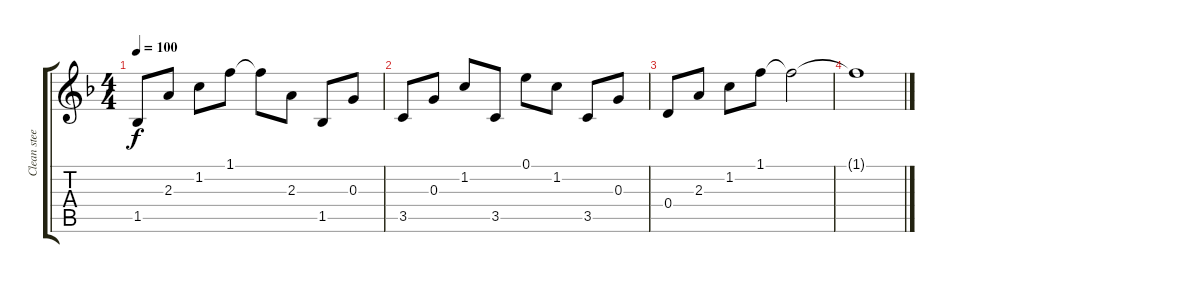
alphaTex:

\track ("Clean steel" "Clean stee") {instrument acousticguitarsteel}
\staff {score tabs}
\tuning (E4 B3 G3 D3 A2 E2) {hide}
\ts (4 4)
\tempo 100
\clef g2
\ks f
1.5.8{dy f} 2.3.8 1.2.8 1.1.8 1.1{t}.8 2.3.8 1.5.8 0.3.8 |
3.5.8 0.3.8 1.2.8 3.5.8 0.1.8 1.2.8 3.5.8 0.3.8 |
0.4.8 2.3.8 1.2.8 1.1.8 1.1{t}.2 |
1.1{t}.1
